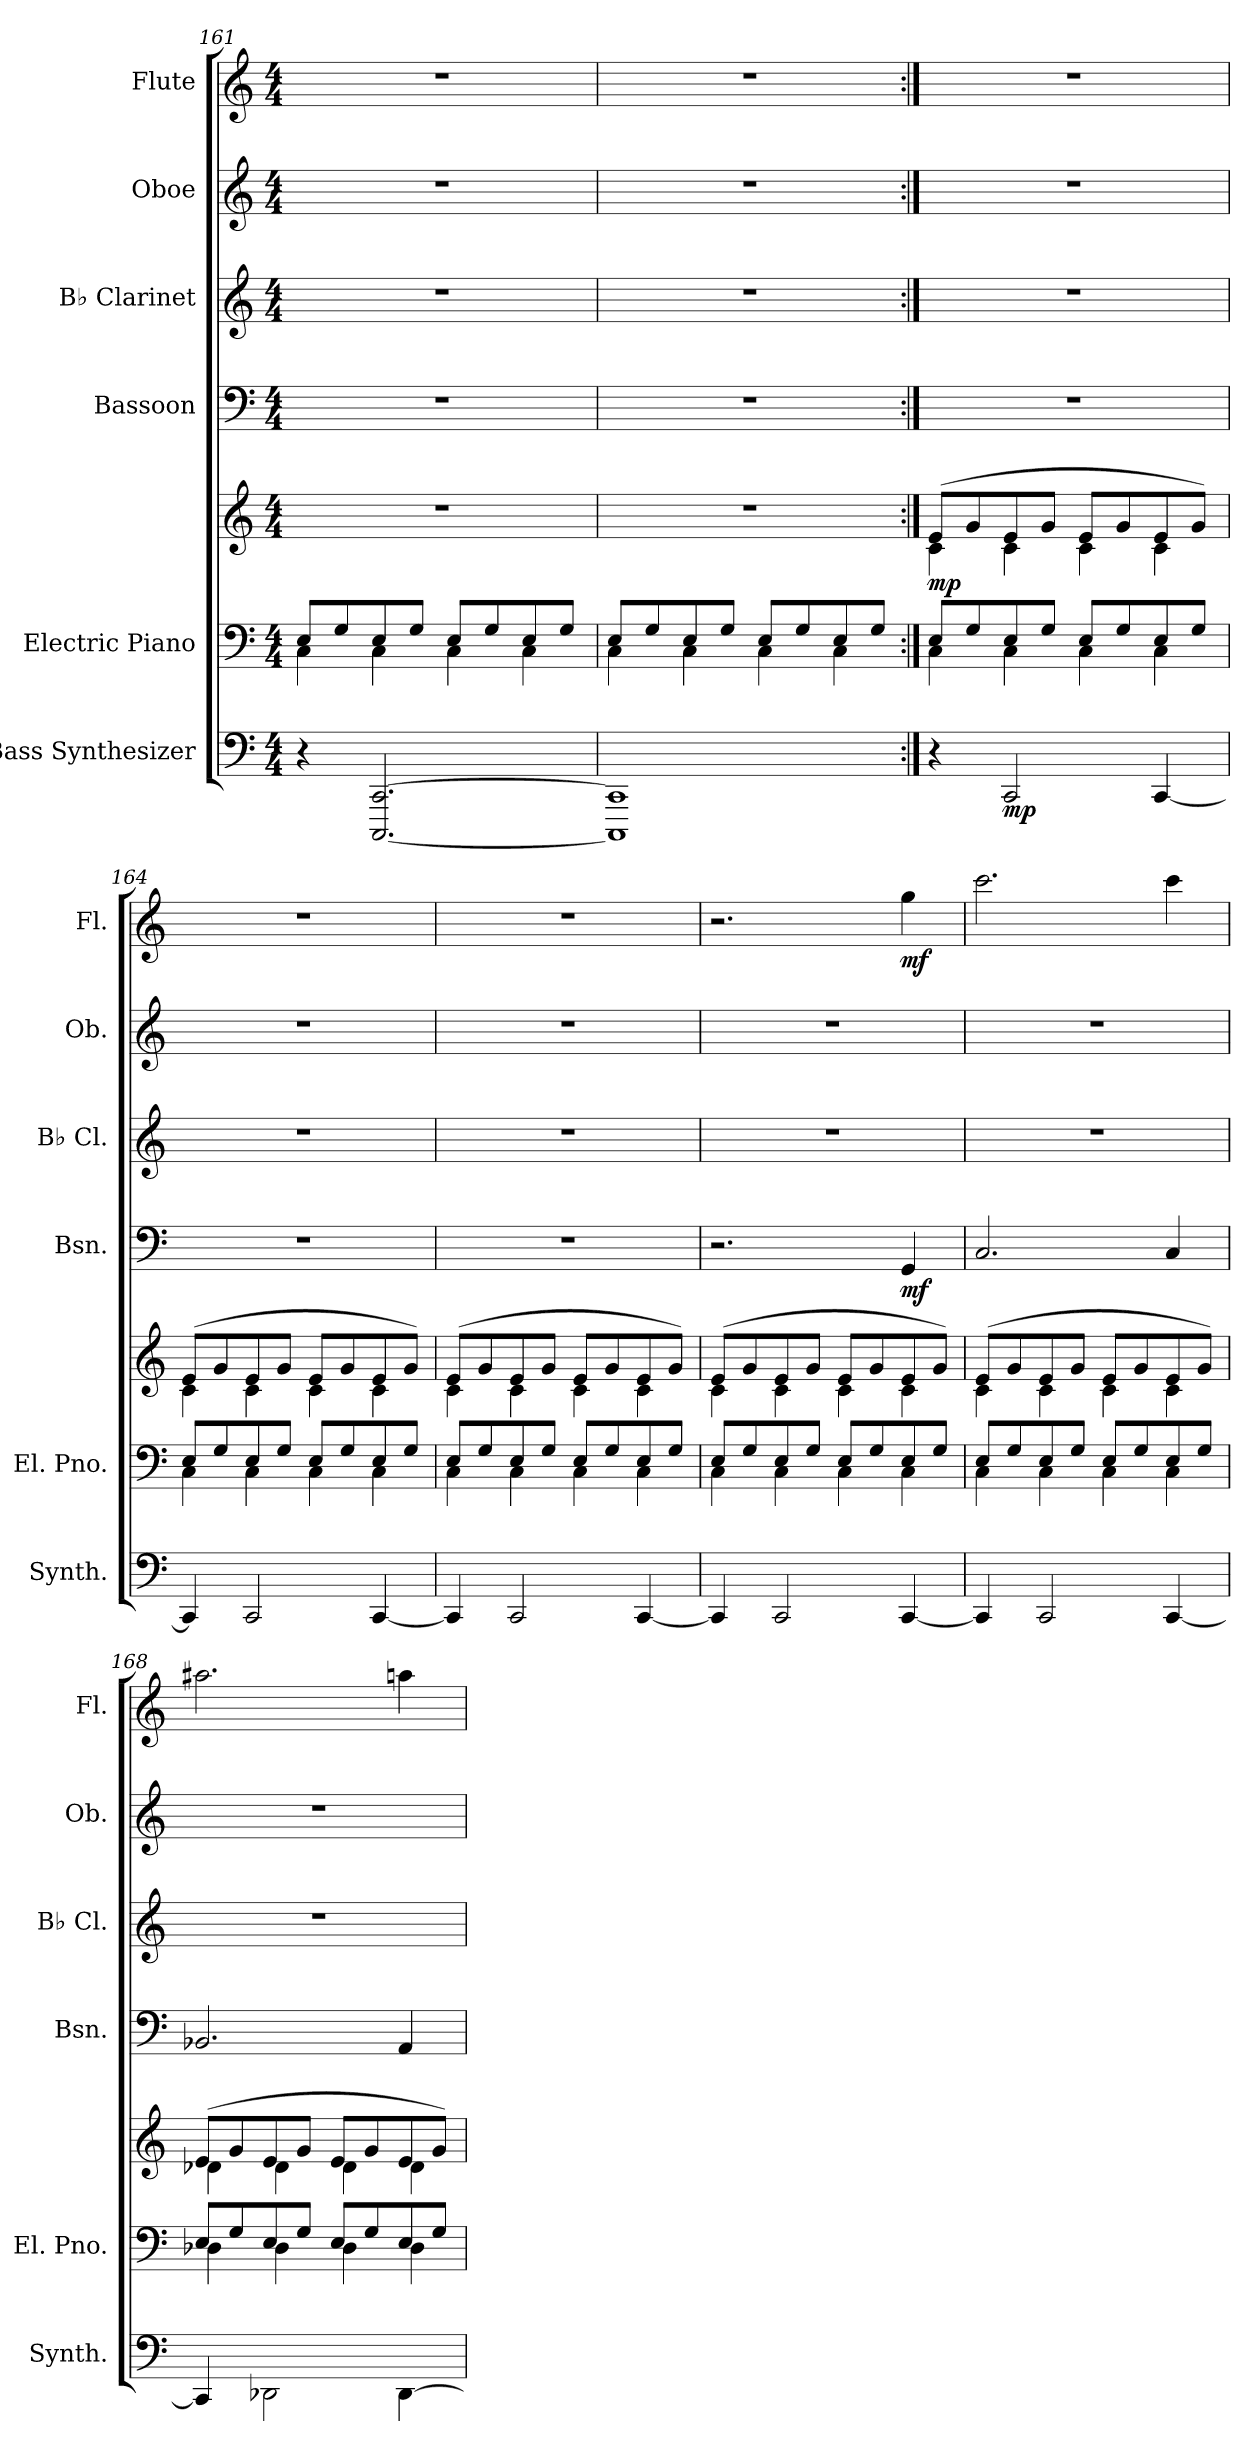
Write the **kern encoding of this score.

**kern	**dynam	**kern	**kern	**dynam	**kern	**dynam	**kern	**kern	**kern	**dynam
*part6	*part6	*part5	*part5	*part5	*part4	*part4	*part3	*part2	*part1	*part1
*staff7	*staff7	*staff6	*staff5	*staff5/6	*staff4	*staff4	*staff3	*staff2	*staff1	*staff1
*I"Bass Synthesizer	*	*I"Electric Piano	*	*	*I"Bassoon	*	*I"B♭ Clarinet	*I"Oboe	*I"Flute	*
*I'Synth.	*	*I'El. Pno.	*	*	*I'Bsn.	*	*I'B♭ Cl.	*I'Ob.	*I'Fl.	*
*clefF4	*	*clefF4	*clefG2	*	*clefF4	*	*clefG2	*clefG2	*clefG2	*
*	*	*	*	*	*	*	*ITrd1c2	*	*	*
*k[]	*	*k[]	*k[]	*	*k[]	*	*k[b-e-]	*k[]	*k[]	*
*M4/4	*	*M4/4	*M4/4	*	*M4/4	*	*M4/4	*M4/4	*M4/4	*
=161	=161	=161	=161	=161	=161	=161	=161	=161	=161	=161
*	*	*^	*	*	*	*	*	*	*	*
4r	.	8E/L	4C\	1r	.	1r	.	1r	1r	1r	.
.	.	8G/	.	.	.	.	.	.	.	.	.
[2.CCC/ [2.CC/	.	8E/	4C\	.	.	.	.	.	.	.	.
.	.	8G/J	.	.	.	.	.	.	.	.	.
.	.	8E/L	4C\	.	.	.	.	.	.	.	.
.	.	8G/	.	.	.	.	.	.	.	.	.
.	.	8E/	4C\	.	.	.	.	.	.	.	.
.	.	8G/J	.	.	.	.	.	.	.	.	.
=162	=162	=162	=162	=162	=162	=162	=162	=162	=162	=162	=162
1CCC] 1CC]	.	8E/L	4C\	1r	.	1r	.	1r	1r	1r	.
.	.	8G/	.	.	.	.	.	.	.	.	.
.	.	8E/	4C\	.	.	.	.	.	.	.	.
.	.	8G/J	.	.	.	.	.	.	.	.	.
.	.	8E/L	4C\	.	.	.	.	.	.	.	.
.	.	8G/	.	.	.	.	.	.	.	.	.
.	.	8E/	4C\	.	.	.	.	.	.	.	.
.	.	8G/J	.	.	.	.	.	.	.	.	.
=163:|!	=163:|!	=163:|!	=163:|!	=163:|!	=163:|!	=163:|!	=163:|!	=163:|!	=163:|!	=163:|!	=163:|!
*	*	*	*	*^	*	*	*	*	*	*	*
!	!	!	!	!	!	!LO:DY:b	!	!	!	!	!	!
4r	.	8E/L	4C\	(>8e/L	4c\	mp	1r	.	1r	1r	1r	.
.	.	8G/	.	8g/	.	.	.	.	.	.	.	.
!	!LO:DY:b	!	!	!	!	!	!	!	!	!	!	!
2CC/	mp	8E/	4C\	8e/	4c\	.	.	.	.	.	.	.
.	.	8G/J	.	8g/J	.	.	.	.	.	.	.	.
.	.	8E/L	4C\	8e/L	4c\	.	.	.	.	.	.	.
.	.	8G/	.	8g/	.	.	.	.	.	.	.	.
[4CC/	.	8E/	4C\	8e/	4c\	.	.	.	.	.	.	.
.	.	8G/J	.	8g/J)	.	.	.	.	.	.	.	.
=164	=164	=164	=164	=164	=164	=164	=164	=164	=164	=164	=164	=164
4CC/]	.	8E/L	4C\	(>8e/L	4c\	.	1r	.	1r	1r	1r	.
.	.	8G/	.	8g/	.	.	.	.	.	.	.	.
2CC/	.	8E/	4C\	8e/	4c\	.	.	.	.	.	.	.
.	.	8G/J	.	8g/J	.	.	.	.	.	.	.	.
.	.	8E/L	4C\	8e/L	4c\	.	.	.	.	.	.	.
.	.	8G/	.	8g/	.	.	.	.	.	.	.	.
[4CC/	.	8E/	4C\	8e/	4c\	.	.	.	.	.	.	.
.	.	8G/J	.	8g/J)	.	.	.	.	.	.	.	.
!!LO:PB:g=z
=165	=165	=165	=165	=165	=165	=165	=165	=165	=165	=165	=165	=165
4CC/]	.	8E/L	4C\	(>8e/L	4c\	.	1r	.	1r	1r	1r	.
.	.	8G/	.	8g/	.	.	.	.	.	.	.	.
2CC/	.	8E/	4C\	8e/	4c\	.	.	.	.	.	.	.
.	.	8G/J	.	8g/J	.	.	.	.	.	.	.	.
.	.	8E/L	4C\	8e/L	4c\	.	.	.	.	.	.	.
.	.	8G/	.	8g/	.	.	.	.	.	.	.	.
[4CC/	.	8E/	4C\	8e/	4c\	.	.	.	.	.	.	.
.	.	8G/J	.	8g/J)	.	.	.	.	.	.	.	.
=166	=166	=166	=166	=166	=166	=166	=166	=166	=166	=166	=166	=166
4CC/]	.	8E/L	4C\	(>8e/L	4c\	.	2.r	.	1r	1r	2.r	.
.	.	8G/	.	8g/	.	.	.	.	.	.	.	.
2CC/	.	8E/	4C\	8e/	4c\	.	.	.	.	.	.	.
.	.	8G/J	.	8g/J	.	.	.	.	.	.	.	.
.	.	8E/L	4C\	8e/L	4c\	.	.	.	.	.	.	.
.	.	8G/	.	8g/	.	.	.	.	.	.	.	.
!	!	!	!	!	!	!	!	!LO:DY:b	!	!	!	!LO:DY:b
[4CC/	.	8E/	4C\	8e/	4c\	.	4GG/	mf	.	.	4gg\	mf
.	.	8G/J	.	8g/J)	.	.	.	.	.	.	.	.
=167	=167	=167	=167	=167	=167	=167	=167	=167	=167	=167	=167	=167
4CC/]	.	8E/L	4C\	(>8e/L	4c\	.	2.C/	.	1r	1r	2.ccc\	.
.	.	8G/	.	8g/	.	.	.	.	.	.	.	.
2CC/	.	8E/	4C\	8e/	4c\	.	.	.	.	.	.	.
.	.	8G/J	.	8g/J	.	.	.	.	.	.	.	.
.	.	8E/L	4C\	8e/L	4c\	.	.	.	.	.	.	.
.	.	8G/	.	8g/	.	.	.	.	.	.	.	.
[4CC/	.	8E/	4C\	8e/	4c\	.	4C/	.	.	.	4ccc\	.
.	.	8G/J	.	8g/J)	.	.	.	.	.	.	.	.
=168	=168	=168	=168	=168	=168	=168	=168	=168	=168	=168	=168	=168
4CC/]	.	8E/L	4D-X\	(>8e/L	4d-X\	.	2.BB-X/	.	1r	1r	2.aa#X\	.
.	.	8G/	.	8g/	.	.	.	.	.	.	.	.
2DD-X\	.	8E/	4D-\	8e/	4d-\	.	.	.	.	.	.	.
.	.	8G/J	.	8g/J	.	.	.	.	.	.	.	.
.	.	8E/L	4D-\	8e/L	4d-\	.	.	.	.	.	.	.
.	.	8G/	.	8g/	.	.	.	.	.	.	.	.
[4DD-\	.	8E/	4D-\	8e/	4d-\	.	4AA/	.	.	.	4aan\	.
.	.	8G/J	.	8g/J)	.	.	.	.	.	.	.	.
*	*	*v	*v	*	*	*	*	*	*	*	*	*
*	*	*	*v	*v	*	*	*	*	*	*	*
=	=	=	=	=	=	=	=	=	=	=
*-	*-	*-	*-	*-	*-	*-	*-	*-	*-	*-
